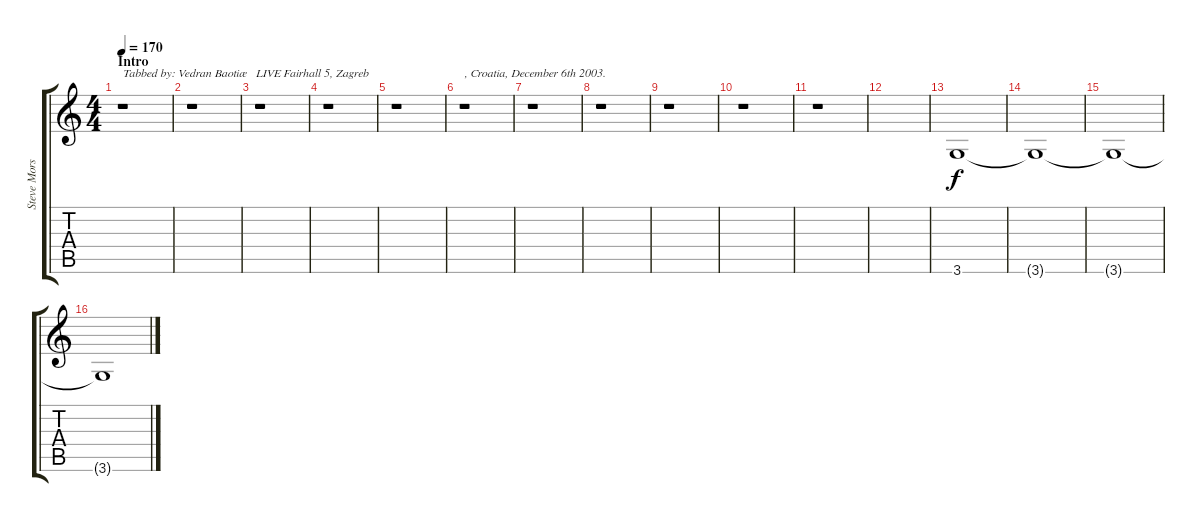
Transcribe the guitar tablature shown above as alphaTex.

\track ("Steve Morse" "Steve Mors") {instrument overdrivenguitar}
\staff {score tabs}
\tuning (E4 B3 G3 D3 A2 E2) {hide}
\ts (4 4)
\section ("" "Intro")
\tempo 170
\clef g2
\ks c
r.1{txt "Tabbed by: Vedran Baotiæ   LIVE Fairhall 5, Zagreb" dy f instrument overdrivenguitar} |
r.1 |
r.1 |
r.1 |
r.1 |
r.1{txt ", Croatia, December 6th 2003."} |
r.1 |
r.1 |
r.1 |
r.1 |
r.1 |
|
3.6.1{volume 16 instrument electricguitarclean} |
3.6{t}.1 |
3.6{t}.1 |
3.6{t}.1
